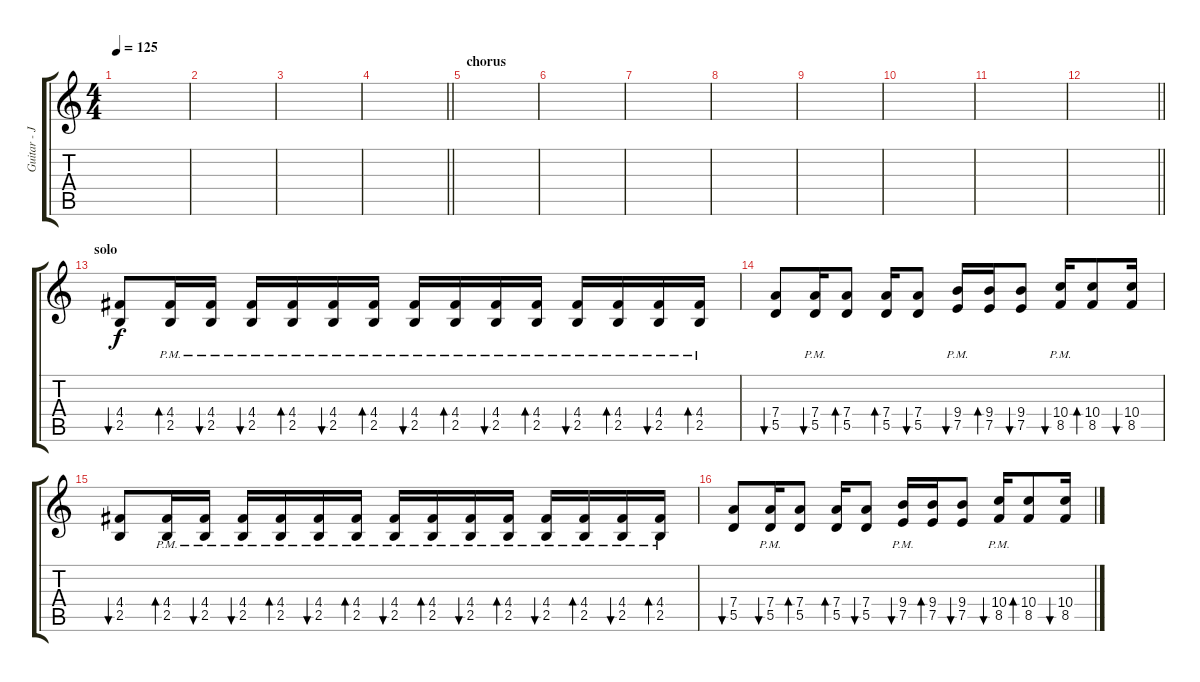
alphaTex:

\track ("Guitar - Jamie Buchan" "Guitar - J") {instrument overdrivenguitar}
\staff {score tabs}
\tuning (E4 B3 G3 D3 A2 E2) {hide}
\ts (4 4)
\tempo 125
\clef g2
\ks c
|
|
|
\barLineRight lightlight
|
\section ("" "chorus")
|
|
|
|
|
|
|
\barLineRight lightlight
|
\section ("" "solo")
(4.4 2.5).8{bu 60} (4.4{pm} 2.5{pm}).16{bd 60} (4.4{pm} 2.5{pm}).16{bu 60} (4.4{pm} 2.5{pm}).16{bu 60} (4.4{pm} 2.5{pm}).16{bd 60} (4.4{pm} 2.5{pm}).16{bu 60} (4.4{pm} 2.5{pm}).16{bd 60} (4.4{pm} 2.5{pm}).16{bu 60} (4.4{pm} 2.5{pm}).16{bd 60} (4.4{pm} 2.5{pm}).16{bu 60} (4.4{pm} 2.5{pm}).16{bd 60} (4.4{pm} 2.5{pm}).16{bu 60} (4.4{pm} 2.5{pm}).16{bd 60} (4.4{pm} 2.5{pm}).16{bu 60} (4.4{pm} 2.5{pm}).16{bd 60} |
(7.4 5.5).8{bu 60} (7.4{pm} 5.5{pm}).16{bu 60} (7.4 5.5).8{bd 60} (7.4 5.5).16{bd 60} (7.4 5.5).8{bu 60} (9.4{pm} 7.5{pm}).16{bu 60} (9.4 7.5).16{bd 60} (9.4 7.5).8{bu 60} (10.4{pm} 8.5{pm}).16{bu 60} (10.4 8.5).8{bd 60} (10.4 8.5).16{bu 60} |
(4.4 2.5).8{bu 60} (4.4{pm} 2.5{pm}).16{bd 60} (4.4{pm} 2.5{pm}).16{bu 60} (4.4{pm} 2.5{pm}).16{bu 60} (4.4{pm} 2.5{pm}).16{bd 60} (4.4{pm} 2.5{pm}).16{bu 60} (4.4{pm} 2.5{pm}).16{bd 60} (4.4{pm} 2.5{pm}).16{bu 60} (4.4{pm} 2.5{pm}).16{bd 60} (4.4{pm} 2.5{pm}).16{bu 60} (4.4{pm} 2.5{pm}).16{bd 60} (4.4{pm} 2.5{pm}).16{bu 60} (4.4{pm} 2.5{pm}).16{bd 60} (4.4{pm} 2.5{pm}).16{bu 60} (4.4{pm} 2.5{pm}).16{bd 60} |
(7.4 5.5).8{bu 60} (7.4{pm} 5.5{pm}).16{bu 60} (7.4 5.5).8{bd 60} (7.4 5.5).16{bd 60} (7.4 5.5).8{bu 60} (9.4{pm} 7.5{pm}).16{bu 60} (9.4 7.5).16{bd 60} (9.4 7.5).8{bu 60} (10.4{pm} 8.5{pm}).16{bu 60} (10.4 8.5).8{bd 60} (10.4 8.5).16{bu 60}
